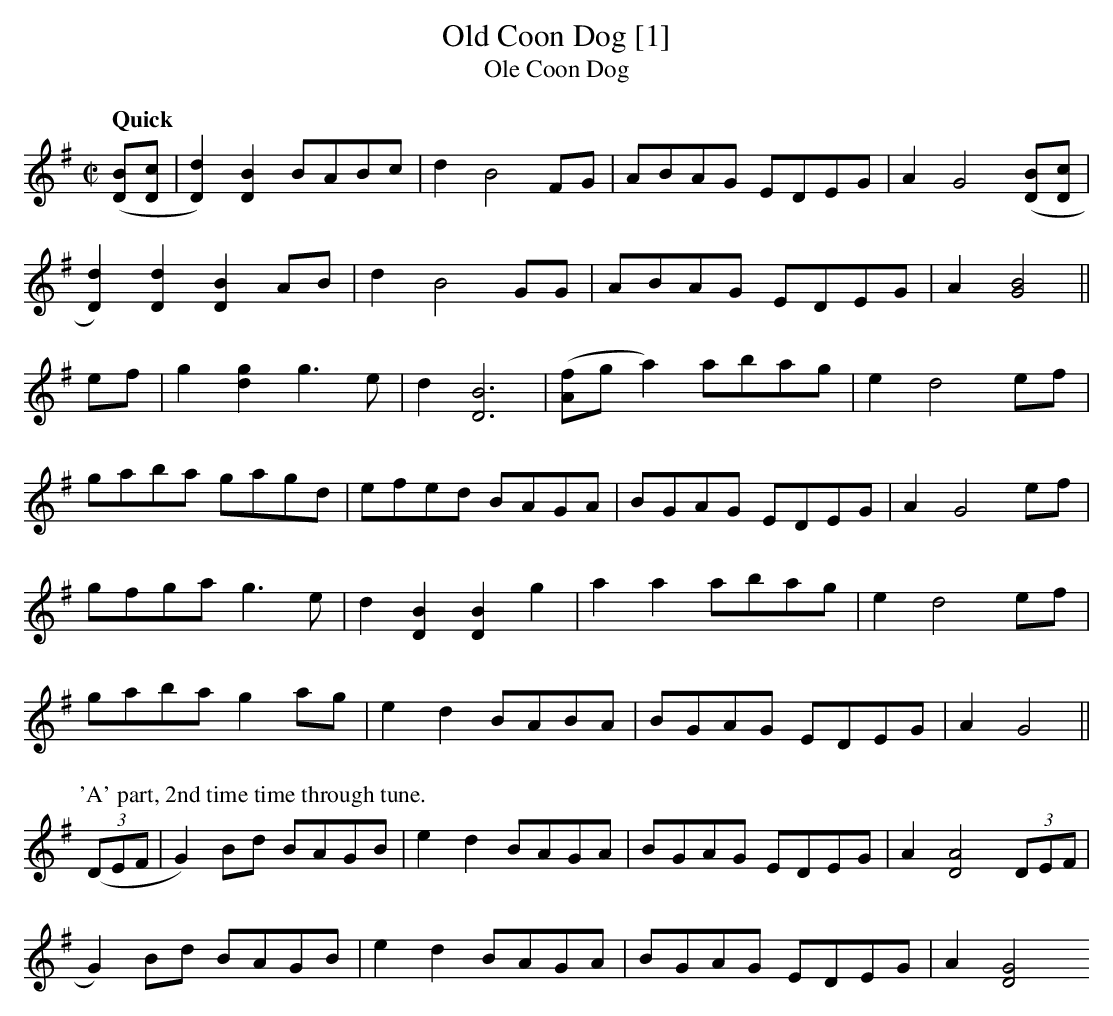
X:1
T:Old Coon Dog [1]
T:Ole Coon Dog
M:C|
L:1/8
Q:"Quick"
K:G
([DB][Dc]|[D2d2])[D2B2] BABc|d2B4 FG|ABAG EDEG|A2 G4([DB][Dc]|
[D2d2])[D2d2] [D2B2]AB|d2B4 GG|ABAG EDEG|A2 [G4B4]||
ef|g2[d2g2]g3e|d2[D6B6]|([Af]ga2)abag|e2 d4 ef|
gaba gagd|efed BAGA|BGAG EDEG|A2 G4ef|
gfga g3e|d2 [D2B2][D2B2]g2|a2a2 abag|e2d4 ef|
gaba g2ag|e2d2 BABA|BGAG EDEG|A2 G4||
P:'A' part, 2nd time time through tune.
((3DEF|G2) Bd BAGB|e2 d2 BAGA|BGAG EDEG|A2[D4A4](3DEF|
G2) Bd BAGB|e2 d2 BAGA|BGAG EDEG|A2[D4G4||
